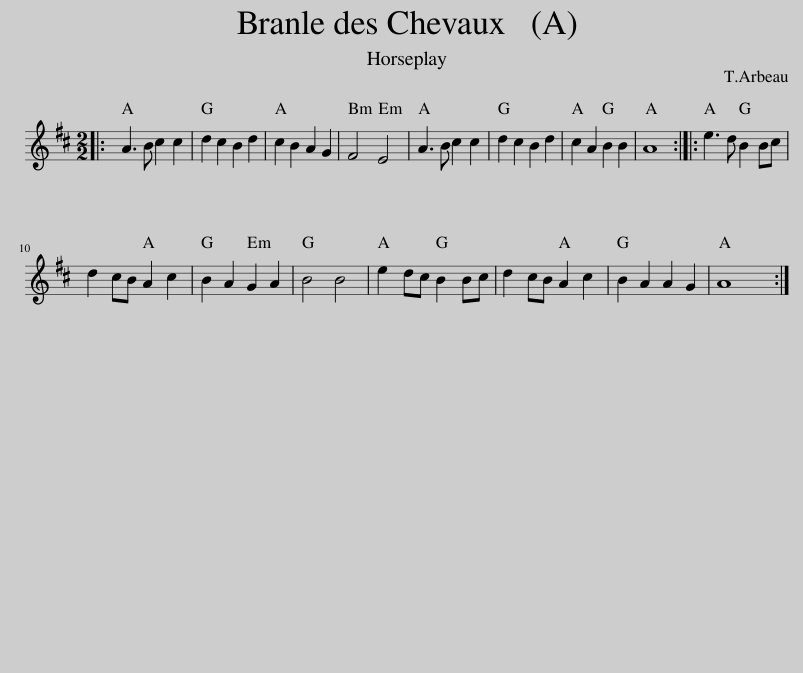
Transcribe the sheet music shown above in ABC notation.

X:1
L:1/8
M:2/2
I:linebreak $
K:D
V:1 treble
V:1
|: A3 B c2 c2 | d2 c2 B2 d2 | c2 B2 A2 G2 | F4 E4 | A3 B c2 c2 | %5
 d2 c2 B2 d2 | c2 A2 B2 B2 | A8 :: e3 d B2 Bc |$ d2 cB A2 c2 | %10
 B2 A2 G2 A2 | B4 B4 | e2 dc B2 Bc | d2 cB A2 c2 | B2 A2 A2 G2 | %15
 A8 :| %16
